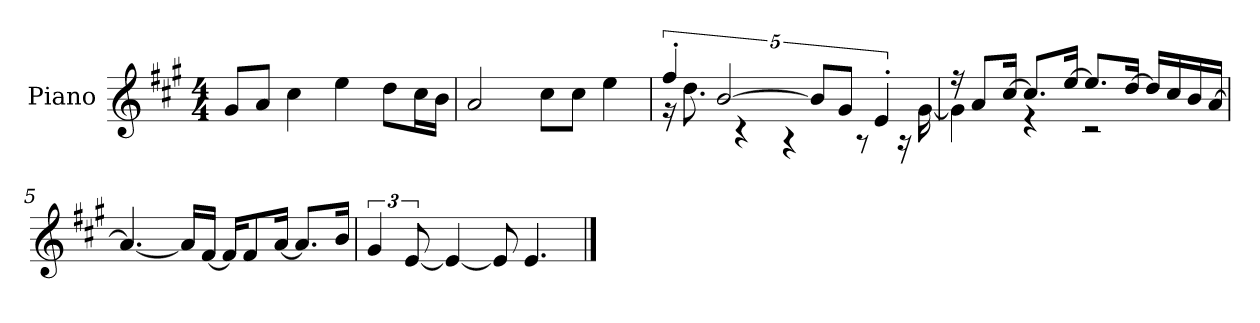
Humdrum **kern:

**kern
*part1
*staff1
*I"Piano
*I'P-no
*clefG2
*k[f#c#g#]
*M4/4
*MM90
=1
8g#/L
8a/J
4cc#\
4ee\
8dd\L
16cc#\L
16b\JJ
=2
2a/
8cc#\L
8cc#\J
4ee\
=3
*^
5ff#'/	16r
.	8.dd\
[5%2b/	.
.	4r
.	4r
10b/L]	.
10g#/J	.
.	8r
5e'/	.
.	16r
.	[16g#\
=4	=4
16r	4g#\]
8a/L	.
[16cc#/Jk	.
8.cc#/L]	4r
[16ee/Jk	.
8.ee/L]	2r
[16dd/Jk	.
16dd/LL]	.
16cc#/	.
16b/	.
[16a/JJ	.
*v	*v
!!LO:LB:g=z
=5
4.a/_
16a/LL]
[16f#/JJ
16f#/KL]
8f#/
[16a/Jk
8.a/L]
16b/Jk
=6
6g#/
[12e/
4e/_
8e/]
4.e/
==
*-
